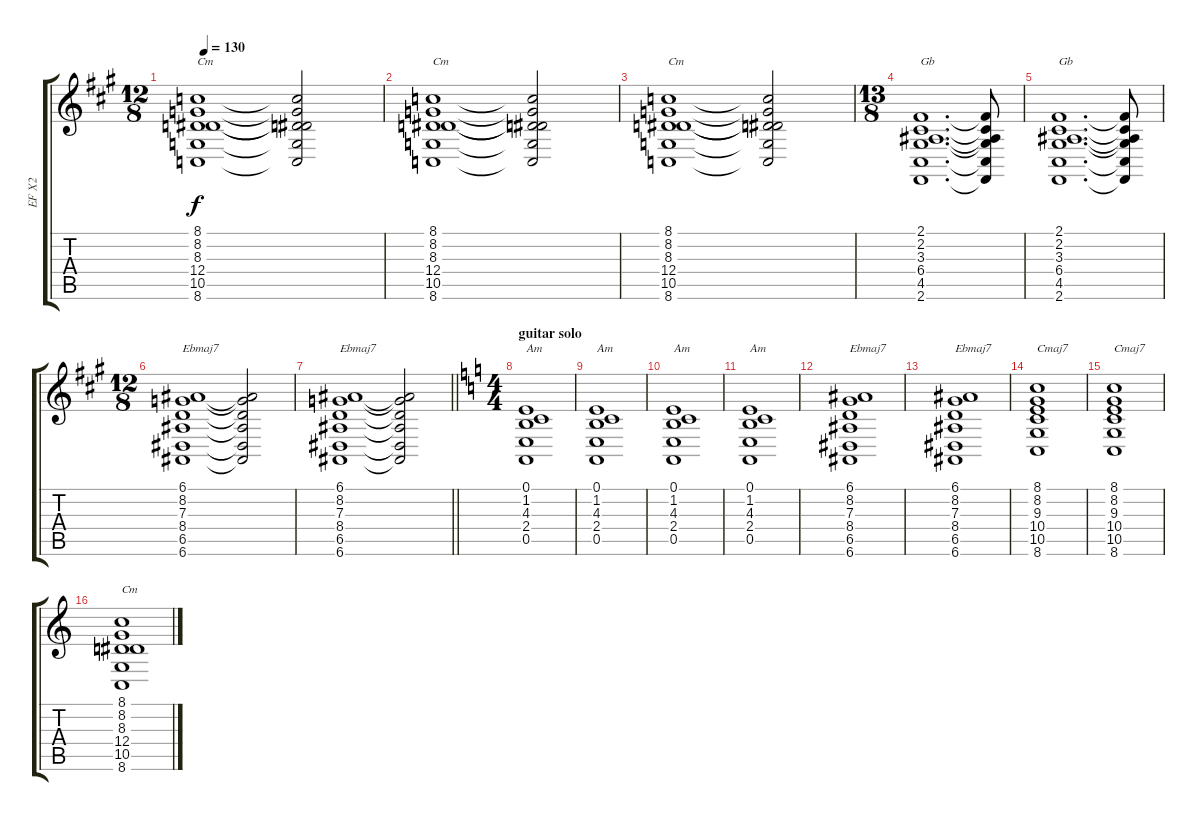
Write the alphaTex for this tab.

\track ("EF X2" "EF X2") {instrument fx1rain}
\staff {score tabs}
\tuning (E4 B3 G3 D3 A2 E2) {hide}
\ts (12 8)
\tempo 130
\clef g2
\ks a
(8.1 8.2 8.3 12.4 10.5 8.6).1{txt "Cm" dy f} (8.1{t} 8.2{t} 8.3{t} 12.4{t} 10.5{t} 8.6{t}).2 |
(8.1 8.2 8.3 12.4 10.5 8.6).1{txt "Cm"} (8.1{t} 8.2{t} 8.3{t} 12.4{t} 10.5{t} 8.6{t}).2 |
(8.1 8.2 8.3 12.4 10.5 8.6).1{txt "Cm"} (8.1{t} 8.2{t} 8.3{t} 12.4{t} 10.5{t} 8.6{t}).2 |
\ts (13 8)
(2.1 2.2 3.3 6.4 4.5 2.6).1{d txt "Gb"} (2.1{t} 2.2{t} 3.3{t} 6.4{t} 4.5{t} 2.6{t}).8 |
(2.1 2.2 3.3 6.4 4.5 2.6).1{d txt "Gb"} (2.1{t} 2.2{t} 3.3{t} 6.4{t} 4.5{t} 2.6{t}).8 |
\ts (12 8)
(6.1 8.2 7.3 8.4 6.5 6.6).1{txt "Ebmaj7"} (6.1{t} 8.2{t} 7.3{t} 8.4{t} 6.5{t} 6.6{t}).2 |
\barLineRight lightlight
(6.1 8.2 7.3 8.4 6.5 6.6).1{txt "Ebmaj7"} (6.1{t} 8.2{t} 7.3{t} 8.4{t} 6.5{t} 6.6{t}).2 |
\ts (4 4)
\section ("" "guitar solo")
\ks c
(0.1 1.2 4.3 2.4 0.5).1{txt "Am" volume 9} |
(0.1 1.2 4.3 2.4 0.5).1{txt "Am"} |
(0.1 1.2 4.3 2.4 0.5).1{txt "Am"} |
(0.1 1.2 4.3 2.4 0.5).1{txt "Am"} |
(6.1 8.2 7.3 8.4 6.5 6.6).1{txt "Ebmaj7"} |
(6.1 8.2 7.3 8.4 6.5 6.6).1{txt "Ebmaj7"} |
(8.1 8.2 9.3 10.4 10.5 8.6).1{txt "Cmaj7"} |
(8.1 8.2 9.3 10.4 10.5 8.6).1{txt "Cmaj7"} |
(8.1 8.2 8.3 12.4 10.5 8.6).1{txt "Cm"}
